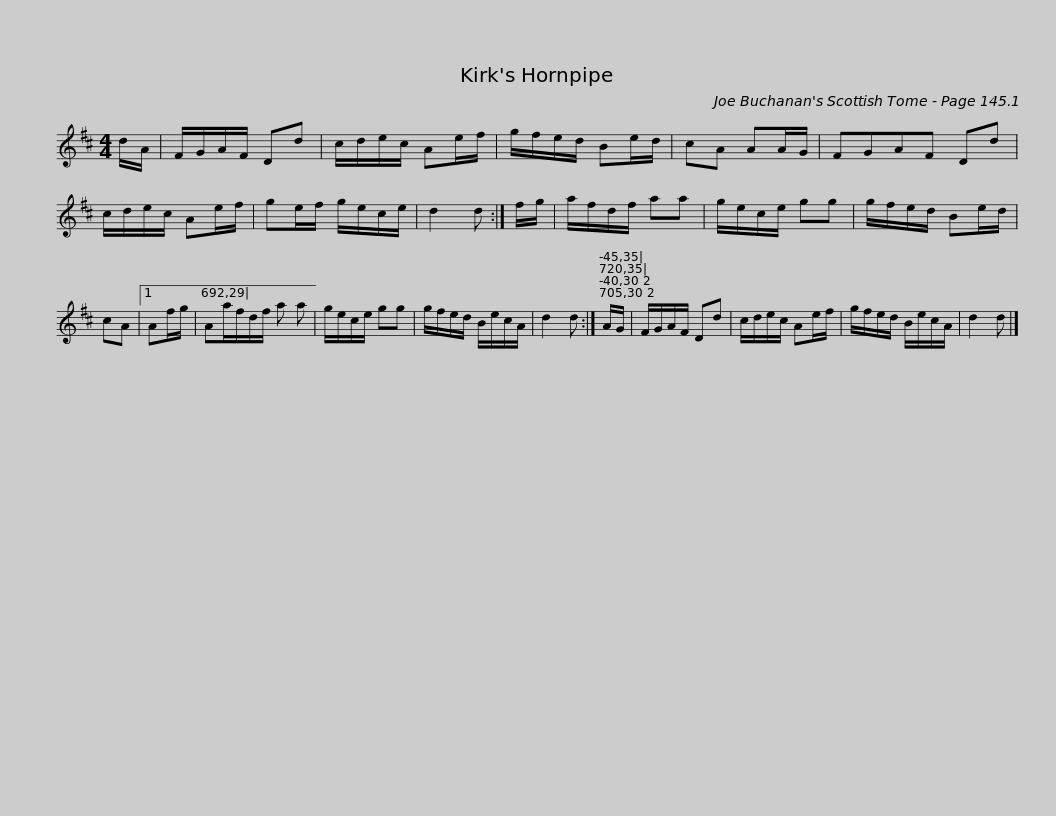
X:1
L:1/8
M:4/4
I:linebreak $
K:D
V:1 treble
V:1
 d/A/ | F/G/A/F/ Dd | c/d/e/c/ Ae/f/ | g/f/e/d/ Be/d/ | cA AA/G/ | %5
 FGAF Dd | c/d/e/c/ Ae/f/ | ge/f/ g/e/c/e/ |$ d2 d :| f/g/ | %10
 a/f/d/f/ aa | g/e/c/e/ gg | g/f/e/d/ Be/d/ | cA |1 Af/g/ | %15
 Aa/f/d/f/ a a | g/e/c/e/ gg |$ g/f/e/d/ B/e/c/A/ | d2 d :| A/G/ | %20
 F/G/A/F/ Dd | c/d/e/c/ Ae/f/ | g/f/e/d/ B/e/c/A/ | d2 d |] %24
